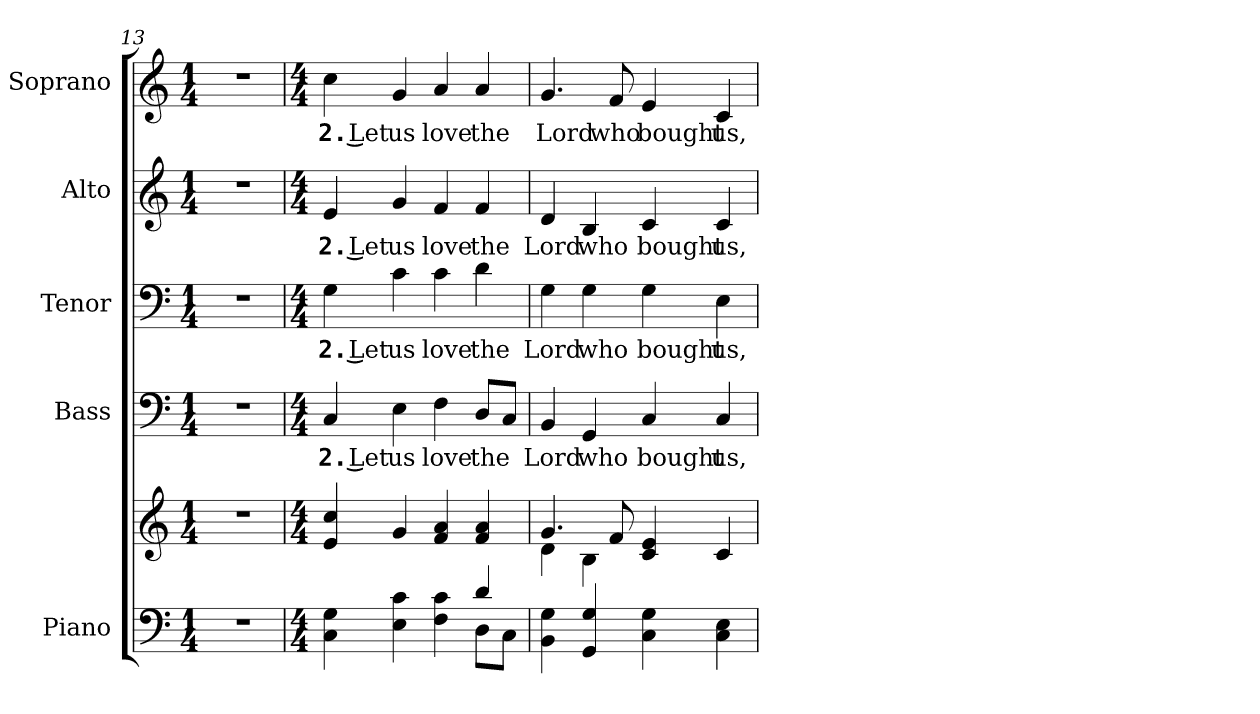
**kern	**kern	**kern	**text	**kern	**text	**kern	**text	**kern	**text
*part5	*part5	*part4	*part4	*part3	*part3	*part2	*part2	*part1	*part1
*staff6	*staff5	*staff4	*staff4	*staff3	*staff3	*staff2	*staff2	*staff1	*staff1
*I"Piano	*	*I"Bass	*	*I"Tenor	*	*I"Alto	*	*I"Soprano	*
*I'Pno.	*	*I'B.	*	*I'T.	*	*I'A.	*	*I'S.	*
!!LO:PB:g=z
*clefF4	*clefG2	*clefF4	*	*clefF4	*	*clefG2	*	*clefG2	*
*k[]	*k[]	*k[]	*	*k[]	*	*k[]	*	*k[]	*
*C:	*C:	*C:	*	*C:	*	*C:	*	*C:	*
*M1/4	*M1/4	*M1/4	*	*M1/4	*	*M1/4	*	*M1/4	*
=13	=13	=13	=13	=13	=13	=13	=13	=13	=13
!LO:N:vis=1	!LO:N:vis=1	!LO:N:vis=1	!	!LO:N:vis=1	!	!LO:N:vis=1	!	!LO:N:vis=1	!
4r	4r	4r	.	4r	.	4r	.	4r	.
=14	=14	=14	=14	=14	=14	=14	=14	=14	=14
*M4/4	*M4/4	*M4/4	*	*M4/4	*	*M4/4	*	*M4/4	*
*^	*	*	*	*	*	*	*	*	*
!	!	!	!	!LO:LY:b:color=#000000	!	!	!	!	!	!
!	!	!	!	!	!	!LO:LY:b:color=#000000	!	!	!	!
!	!	!	!	!	!	!	!	!LO:LY:b:color=#000000	!	!
!	!	!	!	!	!	!	!	!	!	!LO:LY:b:color=#000000
4Ci\ 4Gi	2ryy	4ei/ 4cci	4Ci/	2. Let	4Gi\	2. Let	4ei/	2. Let	4cci\	2. Let
!	!	!	!	!LO:LY:b:color=#000000	!	!	!	!	!	!
!	!	!	!	!	!	!LO:LY:b:color=#000000	!	!	!	!
!	!	!	!	!	!	!	!	!LO:LY:b:color=#000000	!	!
!	!	!	!	!	!	!	!	!	!	!LO:LY:b:color=#000000
4Ei\ 4ci	.	4gi/	4Ei\	us	4ci\	us	4gi/	us	4gi/	us
!	!	!	!	!LO:LY:b:color=#000000	!	!	!	!	!	!
!	!	!	!	!	!	!LO:LY:b:color=#000000	!	!	!	!
!	!	!	!	!	!	!	!	!LO:LY:b:color=#000000	!	!
!	!	!	!	!	!	!	!	!	!	!LO:LY:b:color=#000000
4Fi\ 4ci	4ryy	4fi/ 4ai	4Fi\	love	4ci\	love	4fi/	love	4ai/	love
!	!	!	!	!LO:LY:b:color=#000000	!	!	!	!	!	!
!	!	!	!	!	!	!LO:LY:b:color=#000000	!	!	!	!
!	!	!	!	!	!	!	!	!LO:LY:b:color=#000000	!	!
!	!	!	!	!	!	!	!	!	!	!LO:LY:b:color=#000000
4di/	8Di\L	4fi/ 4ai	8Di/L	the	4di\	the	4fi/	the	4ai/	the
.	8Ci\J	.	8Ci/J	.	.	.	.	.	.	.
*v	*v	*	*	*	*	*	*	*	*	*
!!LO:PB:g=z
=15	=15	=15	=15	=15	=15	=15	=15	=15	=15
*	*^	*	*	*	*	*	*	*	*
*^	*	*	*	*	*	*	*	*	*	*
!	!	!	!	!	!LO:LY:b:color=#000000	!	!	!	!	!	!
*v	*v	*	*	*	*	*	*	*	*	*	*
*^	*	*	*	*	*	*	*	*	*	*
!	!	!	!	!	!	!	!LO:LY:b:color=#000000	!	!	!	!
*v	*v	*	*	*	*	*	*	*	*	*	*
*^	*	*	*	*	*	*	*	*	*	*
!	!	!	!	!	!	!	!	!	!LO:LY:b:color=#000000	!	!
*v	*v	*	*	*	*	*	*	*	*	*	*
*^	*	*	*	*	*	*	*	*	*	*
!	!	!	!	!	!	!	!	!	!	!	!LO:LY:b:color=#000000
*v	*v	*	*	*	*	*	*	*	*	*	*
4BBi\ 4Gi	4.gi/	4di\	4BBi/	Lord	4Gi\	Lord	4di/	Lord	4.gi/	Lord
!	!	!	!	!LO:LY:b:color=#000000	!	!	!	!	!	!
!	!	!	!	!	!	!LO:LY:b:color=#000000	!	!	!	!
!	!	!	!	!	!	!	!	!LO:LY:b:color=#000000	!	!
4GGi/ 4Gi	.	4Bi\	4GGi/	who	4Gi\	who	4Bi/	who	.	.
!	!	!	!	!	!	!	!	!	!	!LO:LY:b:color=#000000
.	8fi/	.	.	.	.	.	.	.	8fi/	who
!	!	!	!	!LO:LY:b:color=#000000	!	!	!	!	!	!
!	!	!	!	!	!	!LO:LY:b:color=#000000	!	!	!	!
!	!	!	!	!	!	!	!	!LO:LY:b:color=#000000	!	!
!	!	!	!	!	!	!	!	!	!	!LO:LY:b:color=#000000
4Ci\ 4Gi	4ci/ 4ei	2ryy	4Ci/	bought	4Gi\	bought	4ci/	bought	4ei/	bought
!	!	!	!	!LO:LY:b:color=#000000	!	!	!	!	!	!
!	!	!	!	!	!	!LO:LY:b:color=#000000	!	!	!	!
!	!	!	!	!	!	!	!	!LO:LY:b:color=#000000	!	!
!	!	!	!	!	!	!	!	!	!	!LO:LY:b:color=#000000
4Ci\ 4Ei	4ci/	.	4Ci/	us,	4Ei\	us,	4ci/	us,	4ci/	us,
*	*v	*v	*	*	*	*	*	*	*	*
=	=	=	=	=	=	=	=	=	=
*-	*-	*-	*-	*-	*-	*-	*-	*-	*-
